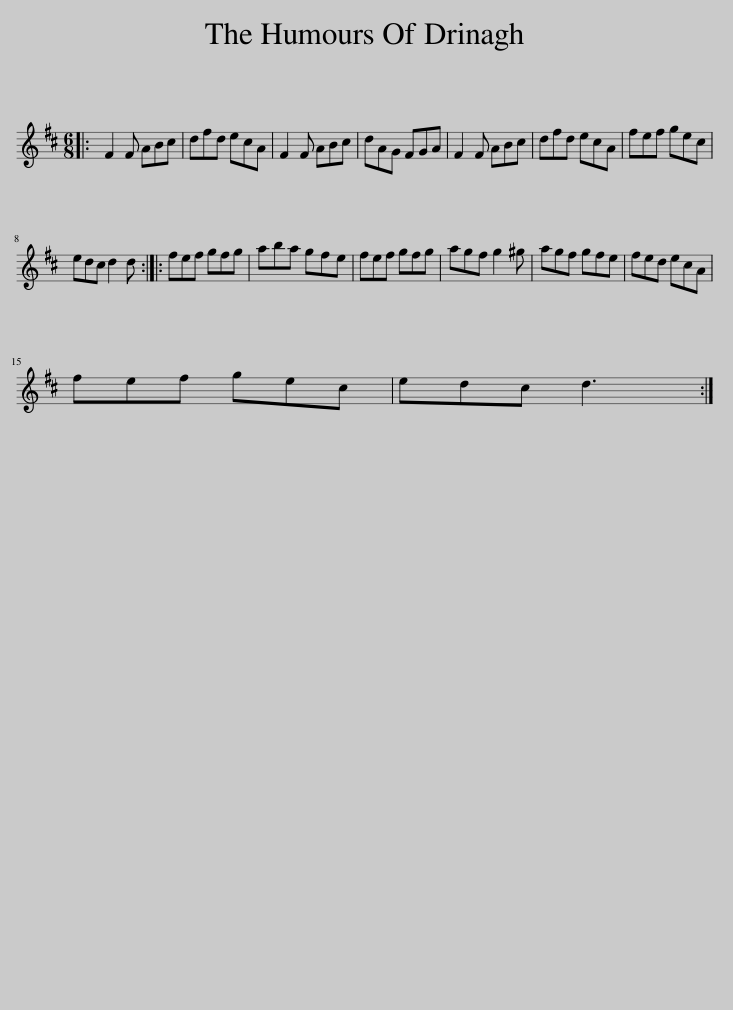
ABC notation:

X:1
L:1/8
M:6/8
I:linebreak $
K:D
V:1 treble
V:1
|: F2 F ABc | dfd ecA | F2 F ABc | dAG FGA | F2 F ABc | %5
 dfd ecA | fef gec |$ edc d2 d :: fef gfg | aba gfe | %10
 fef gfg | agf g2 ^g | agf gfe | fed ecA |$ fef gec | %15
 edc d3 :| %16
